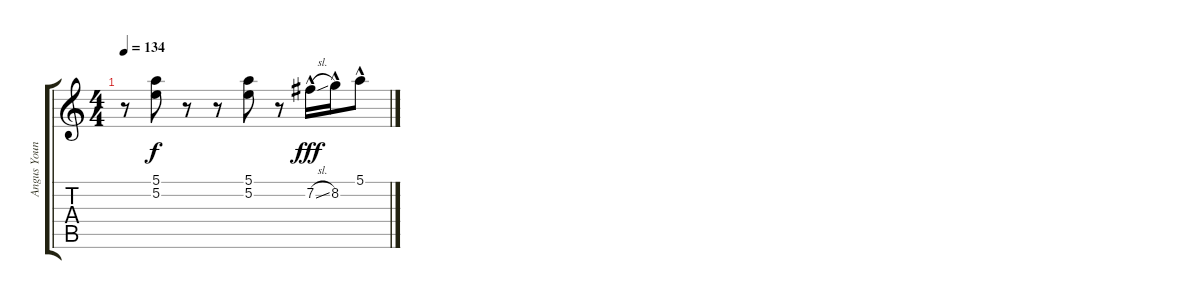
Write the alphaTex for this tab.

\track ("Angus Young-Left " "Angus Youn") {instrument overdrivenguitar}
\staff {score tabs}
\tuning (E4 B3 G3 D3 A2 E2) {hide}
\ts (4 4)
\tempo 134
\clef g2
\ks c
r.8{dy f} (5.1 5.2).8 r.8 r.8 (5.1 5.2).8 r.8 7.2{sl hac}.16{dy fff} 8.2{hac}.16 5.1{hac}.8
